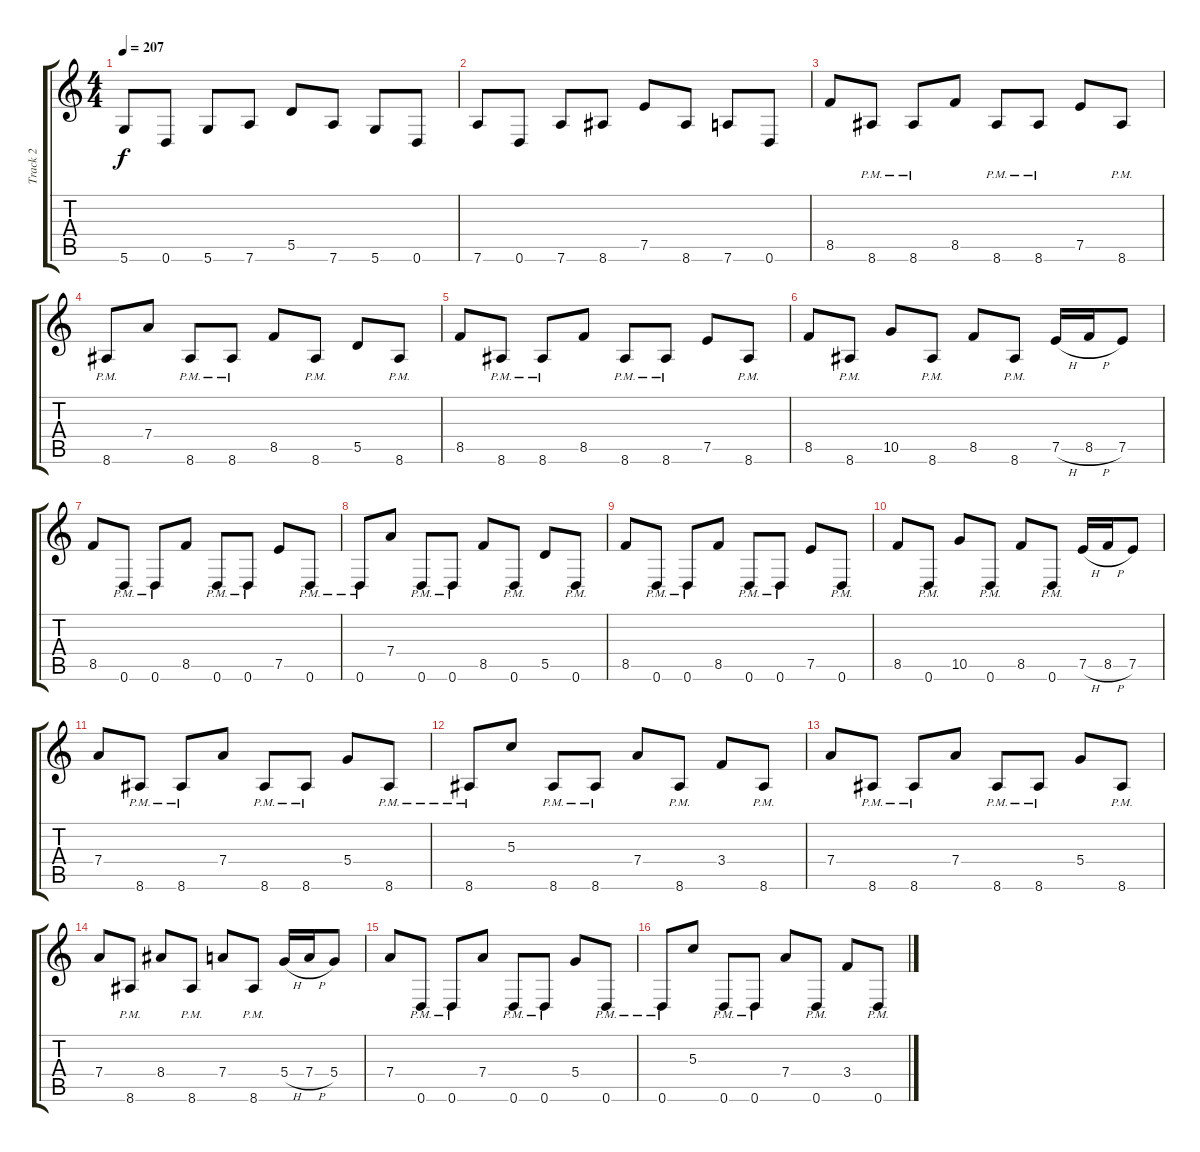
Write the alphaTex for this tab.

\track ("Track 2" "Track 2") {instrument overdrivenguitar}
\staff {score tabs}
\tuning (E4 B3 G3 D3 A2 D2) {hide}
\ts (4 4)
\tempo 207
\clef g2
\ks c
5.6.8{dy f} 0.6.8 5.6.8 7.6.8 5.5.8 7.6.8 5.6.8 0.6.8 |
7.6.8 0.6.8 7.6.8 8.6.8 7.5.8 8.6.8 7.6.8 0.6.8 |
8.5.8 8.6{pm}.8 8.6{pm}.8 8.5.8 8.6{pm}.8 8.6{pm}.8 7.5.8 8.6{pm}.8 |
8.6{pm}.8 7.4.8 8.6{pm}.8 8.6{pm}.8 8.5.8 8.6{pm}.8 5.5.8 8.6{pm}.8 |
8.5.8 8.6{pm}.8 8.6{pm}.8 8.5.8 8.6{pm}.8 8.6{pm}.8 7.5.8 8.6{pm}.8 |
8.5.8 8.6{pm}.8 10.5.8 8.6{pm}.8 8.5.8 8.6{pm}.8 7.5{h}.16 8.5{h}.16 7.5.8 |
8.5.8 0.6{pm}.8 0.6{pm}.8 8.5.8 0.6{pm}.8 0.6{pm}.8 7.5.8 0.6{pm}.8 |
0.6{pm}.8 7.4.8 0.6{pm}.8 0.6{pm}.8 8.5.8 0.6{pm}.8 5.5.8 0.6{pm}.8 |
8.5.8 0.6{pm}.8 0.6{pm}.8 8.5.8 0.6{pm}.8 0.6{pm}.8 7.5.8 0.6{pm}.8 |
8.5.8 0.6{pm}.8 10.5.8 0.6{pm}.8 8.5.8 0.6{pm}.8 7.5{h}.16 8.5{h}.16 7.5.8 |
7.4.8 8.6{pm}.8 8.6{pm}.8 7.4.8 8.6{pm}.8 8.6{pm}.8 5.4.8 8.6{pm}.8 |
8.6{pm}.8 5.3.8 8.6{pm}.8 8.6{pm}.8 7.4.8 8.6{pm}.8 3.4.8 8.6{pm}.8 |
7.4.8 8.6{pm}.8 8.6{pm}.8 7.4.8 8.6{pm}.8 8.6{pm}.8 5.4.8 8.6{pm}.8 |
7.4.8 8.6{pm}.8 8.4.8 8.6{pm}.8 7.4.8 8.6{pm}.8 5.4{h}.16 7.4{h}.16 5.4.8 |
7.4.8 0.6{pm}.8 0.6{pm}.8 7.4.8 0.6{pm}.8 0.6{pm}.8 5.4.8 0.6{pm}.8 |
0.6{pm}.8 5.3.8 0.6{pm}.8 0.6{pm}.8 7.4.8 0.6{pm}.8 3.4.8 0.6{pm}.8
